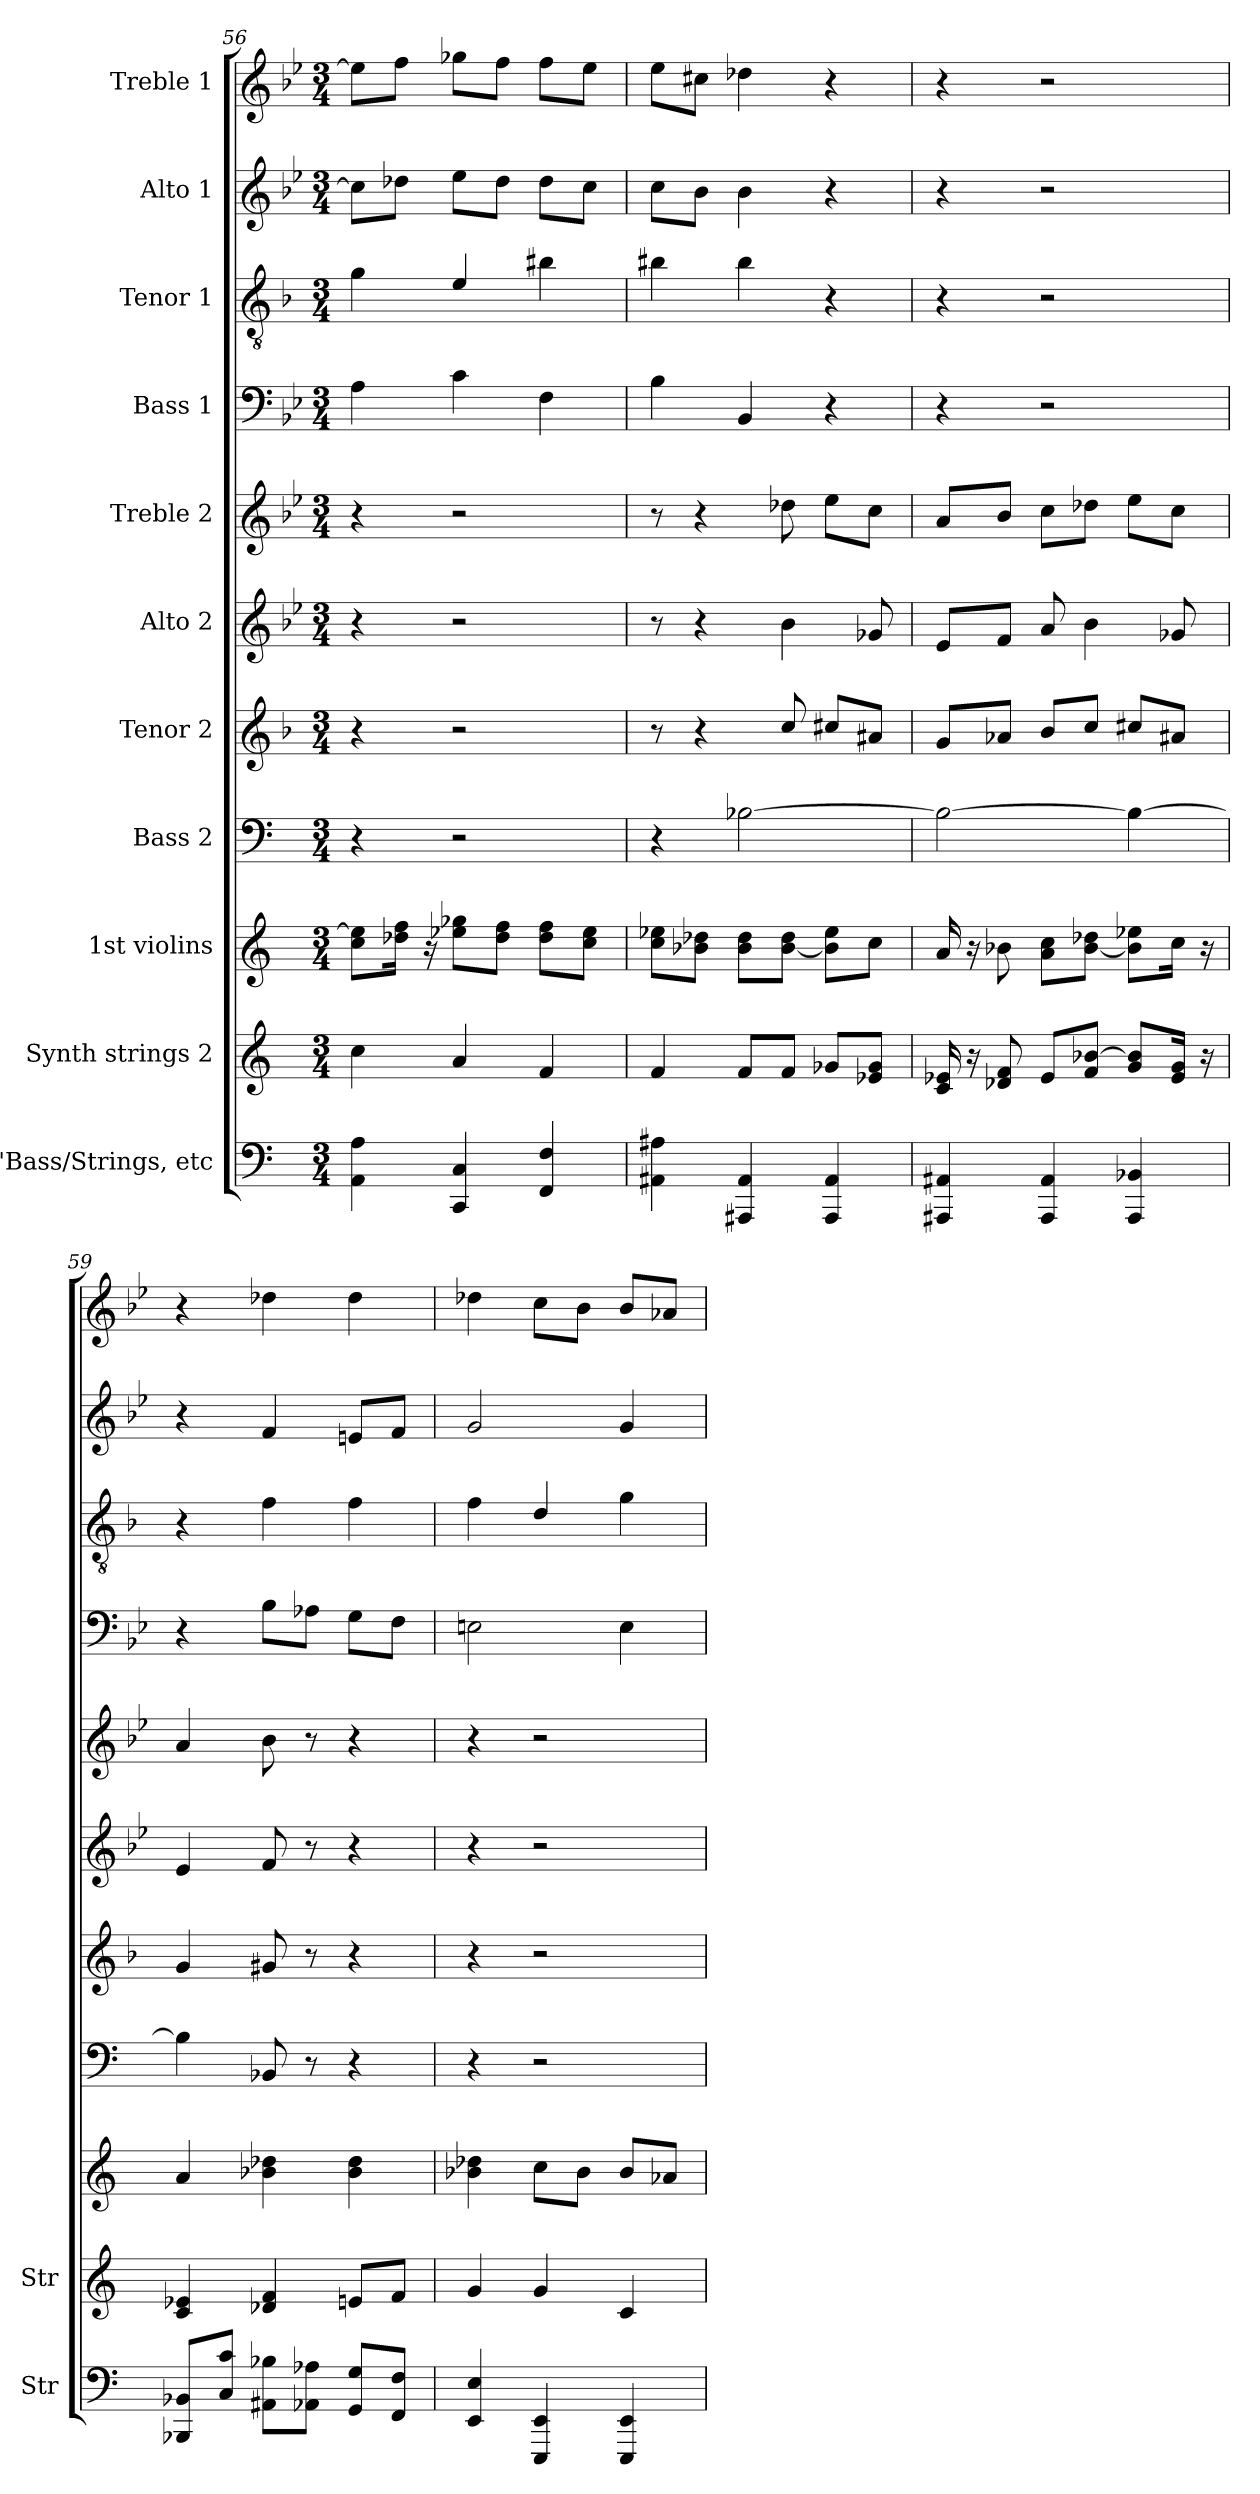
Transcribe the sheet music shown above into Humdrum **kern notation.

**kern	**kern	**kern	**kern	**kern	**kern	**kern	**kern	**kern	**kern	**kern
*part11	*part10	*part9	*part8	*part7	*part6	*part5	*part4	*part3	*part2	*part1
*staff11	*staff10	*staff9	*staff8	*staff7	*staff6	*staff5	*staff4	*staff3	*staff2	*staff1
*I"D'Bass/Strings, etc	*I"Synth strings 2	*I"1st violins	*I"Bass 2	*I"Tenor 2	*I"Alto 2	*I"Treble 2	*I"Bass 1	*I"Tenor 1	*I"Alto 1	*I"Treble 1
*I'Str	*I'Str	*	*	*	*	*	*	*	*	*
*clefF4	*clefG2	*clefG2	*clefF4	*clefG2	*clefG2	*clefG2	*clefF4	*clefGv2	*clefG2	*clefG2
*	*	*	*	*ITrd4c7	*	*	*	*ITrd4c7	*	*
*k[]	*k[]	*k[]	*k[]	*k[b-e-]	*k[b-e-]	*k[b-e-]	*k[b-e-]	*k[b-e-]	*k[b-e-]	*k[b-e-]
*C:	*C:	*C:	*C:	*B-:	*B-:	*B-:	*B-:	*B-:	*B-:	*B-:
*M3/4	*M3/4	*M3/4	*M3/4	*M3/4	*M3/4	*M3/4	*M3/4	*M3/4	*M3/4	*M3/4
=56	=56	=56	=56	=56	=56	=56	=56	=56	=56	=56
4AA\ 4A\	4cc\	8cc\ 8ee-\]L	4r	4r	4r	4r	4A\	4c\	8cc\L]	8ee-\L]
.	.	16dd-X\ 16ff\Jk	.	.	.	.	.	.	8dd-X\J	8ff\J
.	.	16r	.	.	.	.	.	.	.	.
4CC/ 4C/	4a/	8ee-X\ 8gg-X\L	2r	2r	2r	2r	4c\	4A/	8ee-\L	8gg-X\L
.	.	8dd-\ 8ff\J	.	.	.	.	.	.	8dd-\J	8ff\J
4FF/ 4F/	4f/	8dd-\ 8ff\L	.	.	.	.	4F\	4e#X\	8dd-\L	8ff\L
.	.	8cc\ 8ee-\J	.	.	.	.	.	.	8cc\J	8ee-\J
!!LO:PB:g=z
=57	=57	=57	=57	=57	=57	=57	=57	=57	=57	=57
4AA#X\ 4A#X\	4f/	8cc\ 8ee-X\L	4r	8r	8r	8r	4B-\	4e#X\	8cc\L	8ee-\L
.	.	8b-X\ 8dd-X\J	.	4r	4r	4r	.	.	8b-\J	8cc#X\J
4AAA#X/ 4AA#/	8f/L	8b-\ 8dd-\L	[2B-X\	.	.	.	4BB-/	4e#\	4b-\	4dd-X\
.	8f/J	[8b-\ 8dd-\J	.	8f/	4b-\	8dd-X\	.	.	.	.
4AAA#/ 4AA#/	8g-X/L	8b-\] 8ee-\L	.	8f#X/L	.	8ee-\L	4r	4r	4r	4r
.	8e-X/ 8g-/J	8cc\J	.	8d#X/J	8g-X/	8cc\J	.	.	.	.
=58	=58	=58	=58	=58	=58	=58	=58	=58	=58	=58
4AAA#X/ 4AA#X/	16c/ 16e-X/	16a/	2B-\_	8c/L	8e-/L	8a/L	4r	4r	4r	4r
.	16r	16r	.	.	.	.	.	.	.	.
.	8d-X/ 8f/	8b-X\	.	8d-X/J	8f/J	8b-/J	.	.	.	.
4AAA#/ 4AA#/	8e-/L	8a\ 8cc\L	.	8e-/L	8a/	8cc\L	2r	2r	2r	2r
.	8f/ [8b-X/J	[8b-\ 8dd-X\J	.	8f/J	4b-\	8dd-X\J	.	.	.	.
4AAA#/ 4BB-X/	8g/ 8b-/]L	8b-\] 8ee-X\L	4B-\_	8f#X/L	.	8ee-\L	.	.	.	.
.	16e-/ 16g/Jk	16cc\Jk	.	8d#X/J	8g-X/	8cc\J	.	.	.	.
.	16r	16r	.	.	.	.	.	.	.	.
=59	=59	=59	=59	=59	=59	=59	=59	=59	=59	=59
8BBB-X/ 8BB-X/L	4c/ 4e-X/	4a/	4B-\]	4c/	4e-/	4a/	4r	4r	4r	4r
8C/ 8c/J	.	.	.	.	.	.	.	.	.	.
8AA#X\ 8B-X\L	4d-X/ 4f/	4b-X\ 4dd-X\	8BB-X/	8c#X/	8f/	8b-\	8B-\L	4B-\	4f/	4dd-X\
8AA-X\ 8A-X\J	.	.	8r	8r	8r	8r	8A-X\J	.	.	.
8GG/ 8G/L	8en/L	4b-\ 4dd-\	4r	4r	4r	4r	8G\L	4B-\	8en/L	4dd-\
8FF/ 8F/J	8f/J	.	.	.	.	.	8F\J	.	8f/J	.
=60	=60	=60	=60	=60	=60	=60	=60	=60	=60	=60
4EE/ 4E/	4g/	4b-X\ 4dd-X\	4r	4r	4r	4r	2En\	4B-\	2g/	4dd-X\
4EEE/ 4EE/	4g/	8cc\L	2r	2r	2r	2r	.	4G/	.	8cc\L
.	.	8b-\J	.	.	.	.	.	.	.	8b-\J
4EEE/ 4EE/	4c/	8b-/L	.	.	.	.	4E\	4c\	4g/	8b-/L
.	.	8a-X/J	.	.	.	.	.	.	.	8a-X/J
=	=	=	=	=	=	=	=	=	=	=
*-	*-	*-	*-	*-	*-	*-	*-	*-	*-	*-
